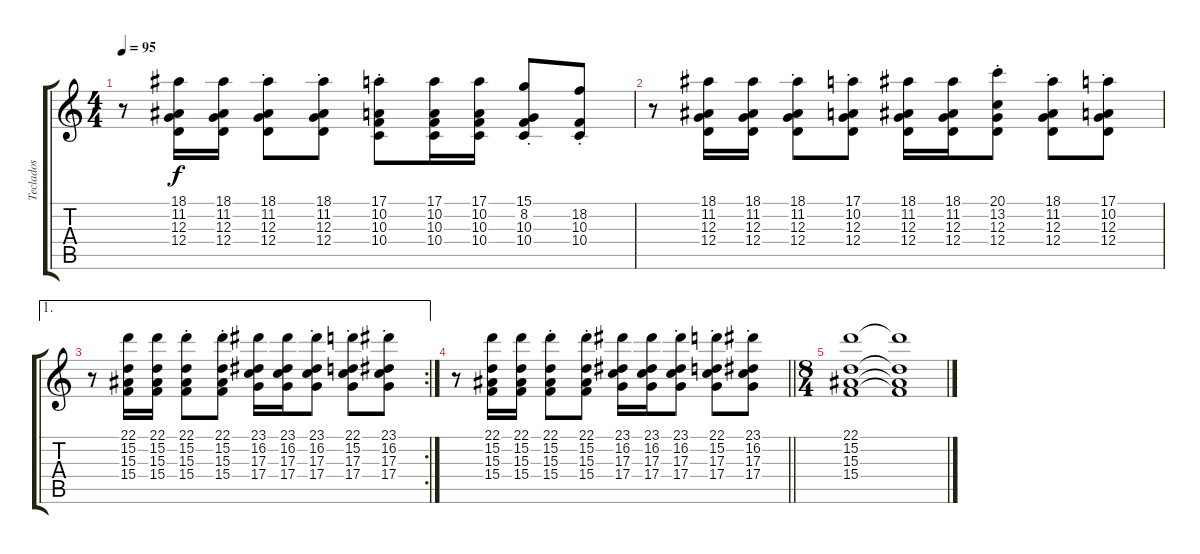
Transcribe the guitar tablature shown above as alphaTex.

\track ("Teclados" "Teclados") {instrument stringensemble1}
\staff {score tabs}
\tuning (E4 B3 G3 D3 A2 E2) {hide}
\ts (4 4)
\tempo 95
\clef g2
\ks c
r.8{dy f} (18.1 11.2 12.3 12.4).16 (18.1 11.2 12.3 12.4).16 (18.1{st} 11.2{st} 12.3{st} 12.4{st}).8 (18.1{st} 11.2{st} 12.3{st} 12.4{st}).8 (17.1{st} 10.2{st} 10.3{st} 10.4{st}).8 (17.1 10.2 10.3 10.4).16 (17.1 10.2 10.3 10.4).16 (15.1{st} 8.2{st} 10.3{st} 10.4{st}).8 (18.2{st} 10.3{st} 10.4{st}).8 |
r.8 (18.1 11.2 12.3 12.4).16 (18.1 11.2 12.3 12.4).16 (18.1{st} 11.2{st} 12.3{st} 12.4{st}).8 (17.1{st} 10.2{st} 12.3{st} 12.4{st}).8 (18.1 11.2 12.3 12.4).16 (18.1 11.2 12.3 12.4).16 (20.1{st} 13.2{st} 12.3{st} 12.4{st}).8 (18.1{st} 11.2{st} 12.3{st} 12.4{st}).8 (17.1{st} 10.2{st} 12.3{st} 12.4{st}).8 |
\ae 1
\rc 2
r.8 (22.1 15.2 15.3 15.4).16 (22.1 15.2 15.3 15.4).16 (22.1{st} 15.2{st} 15.3{st} 15.4{st}).8 (22.1{st} 15.2{st} 15.3{st} 15.4{st}).8 (23.1 16.2 17.3 17.4).16 (23.1 16.2 17.3 17.4).16 (23.1{st} 16.2{st} 17.3{st} 17.4{st}).8 (22.1{st} 15.2{st} 17.3{st} 17.4{st}).8 (23.1{st} 16.2{st} 17.3{st} 17.4{st}).8 |
\barLineRight lightlight
r.8 (22.1 15.2 15.3 15.4).16 (22.1 15.2 15.3 15.4).16 (22.1{st} 15.2{st} 15.3{st} 15.4{st}).8 (22.1{st} 15.2{st} 15.3{st} 15.4{st}).8 (23.1 16.2 17.3 17.4).16 (23.1 16.2 17.3 17.4).16 (23.1{st} 16.2{st} 17.3{st} 17.4{st}).8 (22.1{st} 15.2{st} 17.3{st} 17.4{st}).8 (23.1{st} 16.2{st} 17.3{st} 17.4{st}).8 |
\ts (8 4)
(22.1 15.2 15.3 15.4).1{volume 0} (22.1{t} 15.2{t} 15.3{t} 15.4{t}).1
